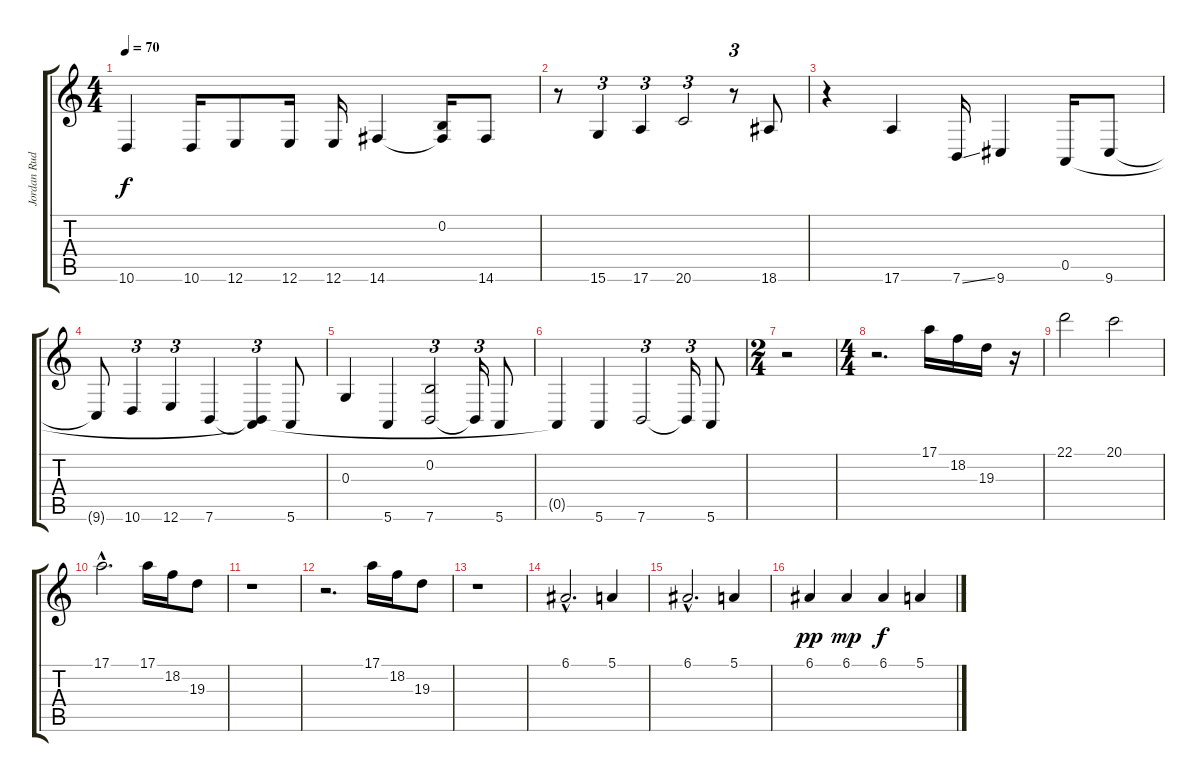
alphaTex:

\track ("Jordan Rudess" "Jordan Rud") {instrument stringensemble1}
\staff {score tabs}
\tuning (E4 B3 G3 D3 A2 E2) {hide}
\ts (4 4)
\tempo 70
\clef g2
\ks c
10.6{t}.4{dy f} 10.6.16 12.6.8 12.6.16 12.6.16 14.6.4 (0.2 14.6{t}).16 14.6.8 |
r.8 15.6.4{tu (3 2)} 17.6.4{tu (3 2)} 20.6.2{tu (3 2)} r.8{tu (3 2)} 18.6.8 |
r.4 17.6.4 7.6{ss}.16 9.6.4 0.5.16 9.6.8 |
9.6{t}.8 10.6.4{tu (3 2)} 12.6.4{tu (3 2)} 7.6.4 (0.5{t} 7.6{t}).4{tu (3 2)} 5.6.8 |
0.3.4 5.6.4 (0.2 7.6).2{tu (3 2)} 7.6{t}.16{tu (3 2)} 5.6.8 |
0.5{t}.4 5.6.4 7.6.2{tu (3 2)} 7.6{t}.16{tu (3 2)} 5.6.8 |
\ts (2 4)
r.2 |
\ts (4 4)
r.2{d} 17.1.16{volume 8 instrument pad2warm} 18.2.16 19.3.16 r.16 |
22.1.2 20.1.2 |
17.1{hac}.2{d} 17.1.16 18.2.16 19.3.8 |
r.1 |
r.2{d} 17.1.16 18.2.16 19.3.8 |
r.1 |
6.1{hac}.2{d} 5.1.4 |
6.1{hac}.2{d} 5.1.4 |
6.1.4{dy pp} 6.1.4{dy mp} 6.1.4{dy f} 5.1.4
